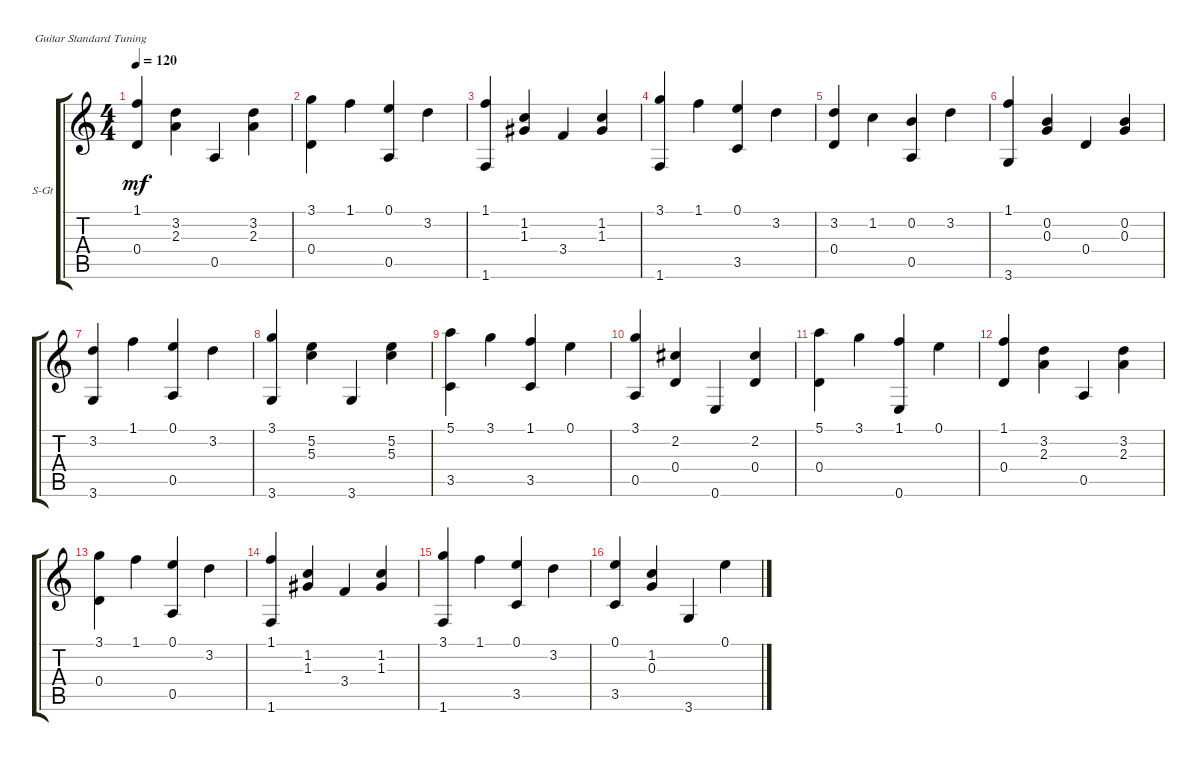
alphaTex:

\defaultSystemsLayout 4
\bracketExtendMode groupsimilarinstruments
\firstSystemTrackNameOrientation horizontal
\otherSystemsTrackNameOrientation horizontal
\track ("Steel Guitar" "S-Gt") {instrument acousticguitarsteel}
\staff {score tabs}
\tuning (E4 B3 G3 D3 A2 E2)
\ts (4 4)
\tempo 120
\clef g2
\ks c
(1.1 0.4).4{dy mf} (3.2 2.3).4 0.5.4 (3.2 2.3).4 |
(3.1 0.4).4 1.1.4 (0.1 0.5).4 3.2.4 |
(1.1 1.6).4 (1.2 1.3).4 3.4.4 (1.2 1.3).4 |
(3.1 1.6).4 1.1.4 (0.1 3.5).4 3.2.4 |
(3.2 0.4).4 1.2.4 (0.2 0.5).4 3.2.4 |
(1.1 3.6).4 (0.2 0.3).4 0.4.4 (0.2 0.3).4 |
(3.2 3.6).4 1.1.4 (0.1 0.5).4 3.2.4 |
(3.1 3.6).4 (5.2 5.3).4 3.6.4 (5.2 5.3).4 |
(5.1 3.5).4 3.1.4 (1.1 3.5).4 0.1.4 |
(3.1 0.5).4 (2.2 0.4).4 0.6.4 (2.2 0.4).4 |
(5.1 0.4).4 3.1.4 (1.1 0.6).4 0.1.4 |
(1.1 0.4).4 (3.2 2.3).4 0.5.4 (3.2 2.3).4 |
(3.1 0.4).4 1.1.4 (0.1 0.5).4 3.2.4 |
(1.1 1.6).4 (1.2 1.3).4 3.4.4 (1.2 1.3).4 |
(3.1 1.6).4 1.1.4 (0.1 3.5).4 3.2.4 |
(0.1 3.5).4 (1.2 0.3).4 3.6.4 0.1.4
